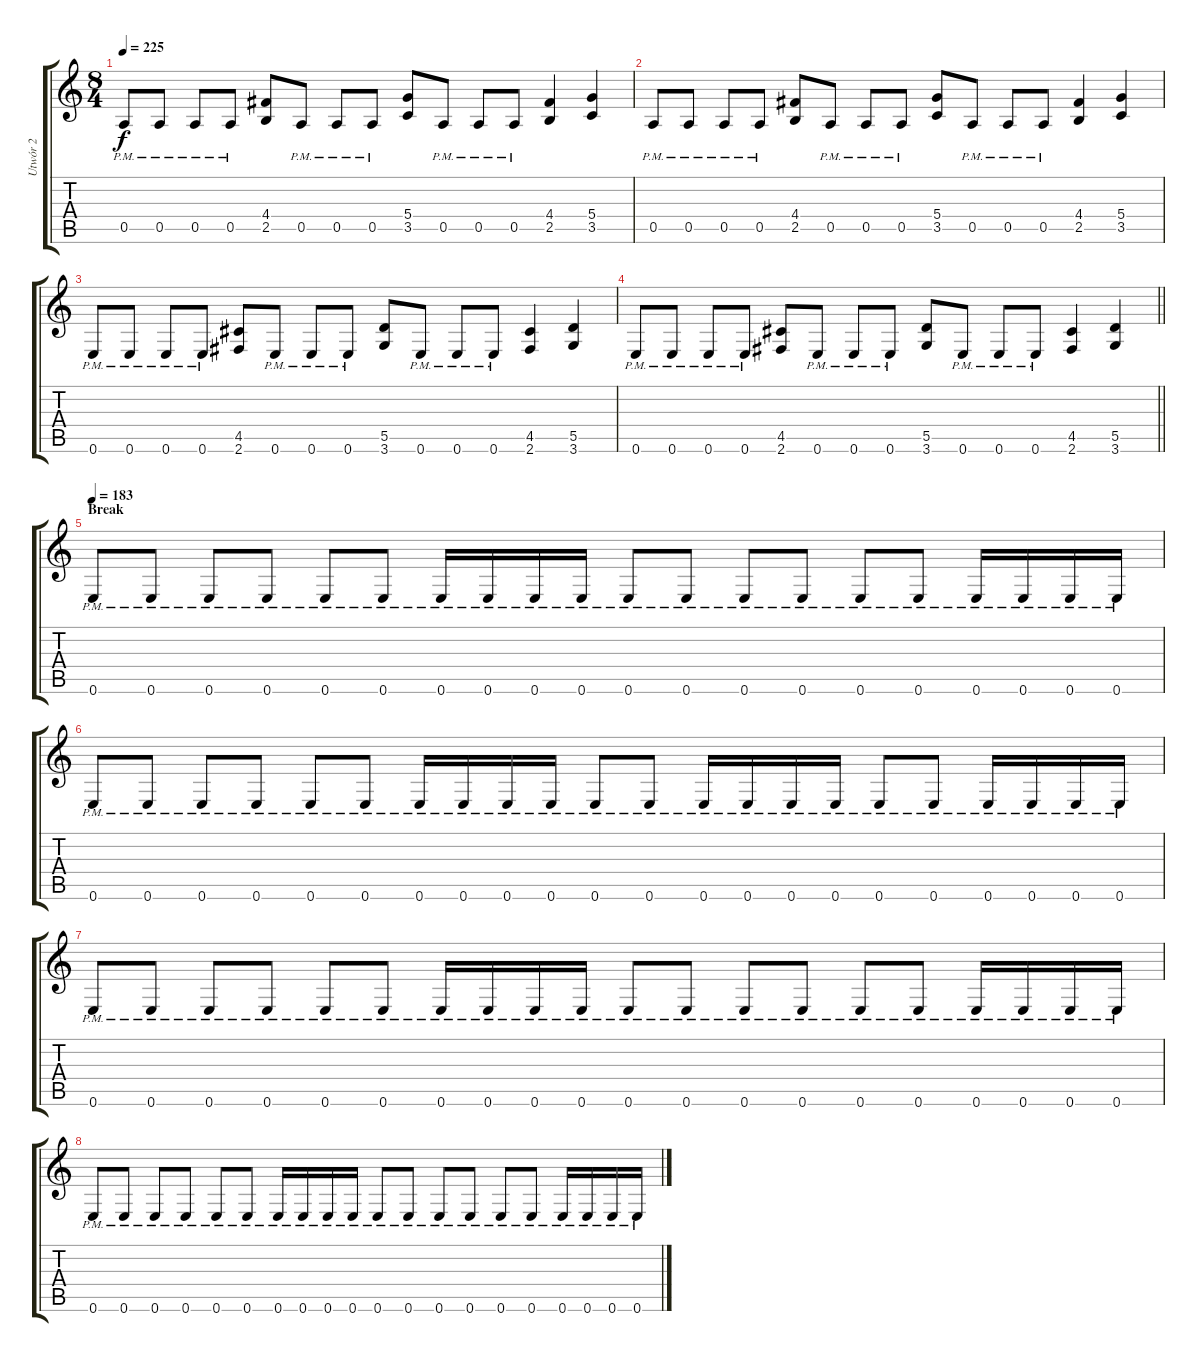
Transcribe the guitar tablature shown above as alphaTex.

\track ("Utwór 2" "Utwór 2") {instrument distortionguitar}
\staff {score tabs}
\tuning (E4 B3 G3 D3 A2 E2) {hide}
\ts (8 4)
\tempo 225
\clef g2
\ks c
0.5{pm}.8{dy f} 0.5{pm}.8 0.5{pm}.8 0.5{pm}.8 (4.4 2.5).8 0.5{pm}.8 0.5{pm}.8 0.5{pm}.8 (5.4 3.5).8 0.5{pm}.8 0.5{pm}.8 0.5{pm}.8 (4.4 2.5).4 (5.4 3.5).4 |
0.5{pm}.8 0.5{pm}.8 0.5{pm}.8 0.5{pm}.8 (4.4 2.5).8 0.5{pm}.8 0.5{pm}.8 0.5{pm}.8 (5.4 3.5).8 0.5{pm}.8 0.5{pm}.8 0.5{pm}.8 (4.4 2.5).4 (5.4 3.5).4 |
0.6{pm}.8 0.6{pm}.8 0.6{pm}.8 0.6{pm}.8 (4.5 2.6).8 0.6{pm}.8 0.6{pm}.8 0.6{pm}.8 (5.5 3.6).8 0.6{pm}.8 0.6{pm}.8 0.6{pm}.8 (4.5 2.6).4 (5.5 3.6).4 |
\barLineRight lightlight
0.6{pm}.8 0.6{pm}.8 0.6{pm}.8 0.6{pm}.8 (4.5 2.6).8 0.6{pm}.8 0.6{pm}.8 0.6{pm}.8 (5.5 3.6).8 0.6{pm}.8 0.6{pm}.8 0.6{pm}.8 (4.5 2.6).4 (5.5 3.6).4 |
\section ("" "Break")
\tempo 183
0.6{pm}.8 0.6{pm}.8 0.6{pm}.8 0.6{pm}.8 0.6{pm}.8 0.6{pm}.8 0.6{pm}.16 0.6{pm}.16 0.6{pm}.16 0.6{pm}.16 0.6{pm}.8 0.6{pm}.8 0.6{pm}.8 0.6{pm}.8 0.6{pm}.8 0.6{pm}.8 0.6{pm}.16 0.6{pm}.16 0.6{pm}.16 0.6{pm}.16 |
0.6{pm}.8 0.6{pm}.8 0.6{pm}.8 0.6{pm}.8 0.6{pm}.8 0.6{pm}.8 0.6{pm}.16 0.6{pm}.16 0.6{pm}.16 0.6{pm}.16 0.6{pm}.8 0.6{pm}.8 0.6{pm}.16 0.6{pm}.16 0.6{pm}.16 0.6{pm}.16 0.6{pm}.8 0.6{pm}.8 0.6{pm}.16 0.6{pm}.16 0.6{pm}.16 0.6{pm}.16 |
0.6{pm}.8 0.6{pm}.8 0.6{pm}.8 0.6{pm}.8 0.6{pm}.8 0.6{pm}.8 0.6{pm}.16 0.6{pm}.16 0.6{pm}.16 0.6{pm}.16 0.6{pm}.8 0.6{pm}.8 0.6{pm}.8 0.6{pm}.8 0.6{pm}.8 0.6{pm}.8 0.6{pm}.16 0.6{pm}.16 0.6{pm}.16 0.6{pm}.16 |
0.6{pm}.8 0.6{pm}.8 0.6{pm}.8 0.6{pm}.8 0.6{pm}.8 0.6{pm}.8 0.6{pm}.16 0.6{pm}.16 0.6{pm}.16 0.6{pm}.16 0.6{pm}.8 0.6{pm}.8 0.6{pm}.8 0.6{pm}.8 0.6{pm}.8 0.6{pm}.8 0.6{pm}.16 0.6{pm}.16 0.6{pm}.16 0.6{pm}.16
